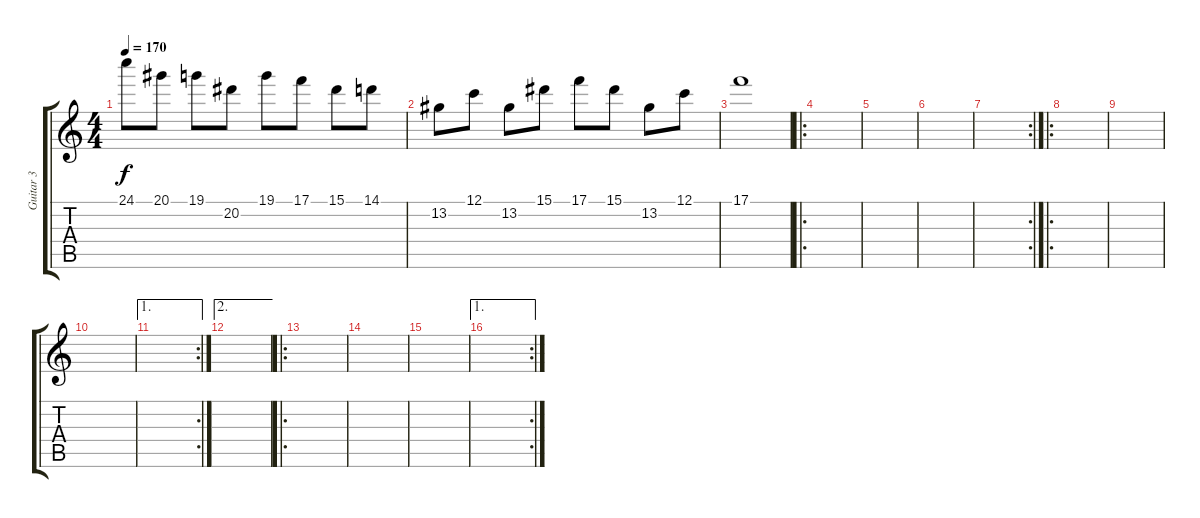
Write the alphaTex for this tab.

\track ("Guitar 3" "Guitar 3") {instrument distortionguitar}
\staff {score tabs}
\tuning (C4 G3 Eb3 Bb2 F2 C2) {hide}
\ts (4 4)
\tempo 170
\clef g2
\ks c
24.1.8{dy f} 20.1.8 19.1.8 20.2.8 19.1.8 17.1.8 15.1.8 14.1.8 |
13.2.8 12.1.8 13.2.8 15.1.8 17.1.8 15.1.8 13.2.8 12.1.8 |
17.1.1 |
\ro
|
|
|
\rc 2
|
\ro
|
|
|
\ae 1
\rc 2
|
\ae 2
|
\ro
|
|
|
\ae 1
\rc 2
